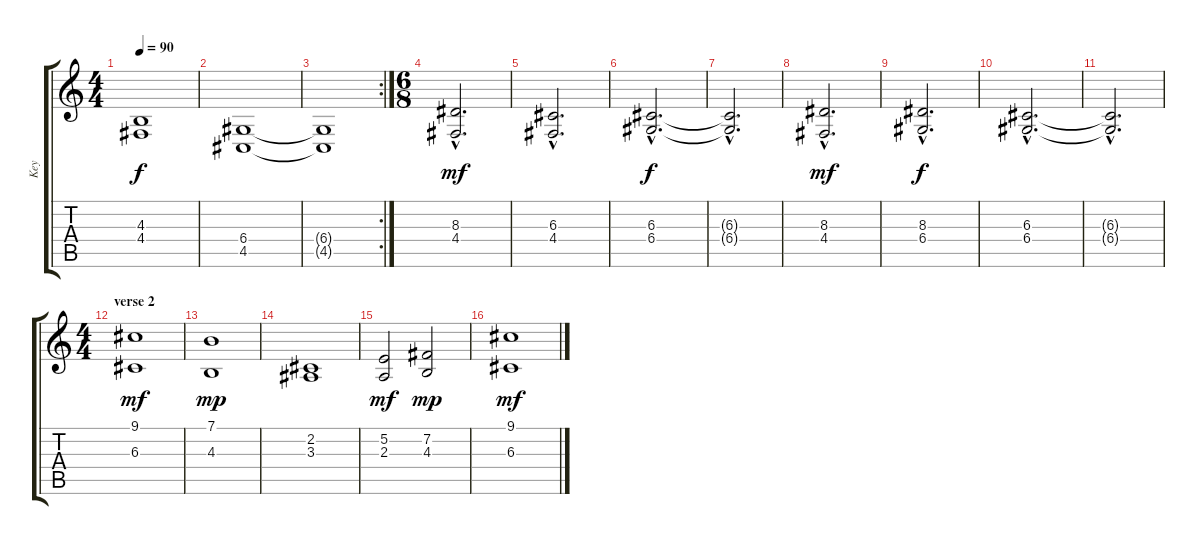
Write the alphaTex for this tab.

\track ("Key" "Key") {instrument pad2warm}
\staff {score tabs}
\tuning (E4 B3 G3 D3 A2 E2) {hide}
\ts (4 4)
\tempo 90
\clef g2
\ks c
(4.3{t} 4.4{t}).1{dy f} |
(6.4 4.5).1 |
\rc 2
(6.4{t} 4.5{t}).1 |
\ts (6 8)
(8.3{hac} 4.4{hac}).2{d dy mf} |
(6.3{hac} 4.4{hac}).2{d} |
(6.3{hac} 6.4{hac}).2{d dy f} |
(6.3{hac t} 6.4{hac t}).2{d} |
(8.3{hac} 4.4{hac}).2{d dy mf} |
(8.3{hac} 6.4{hac}).2{d dy f} |
(6.3{hac} 6.4{hac}).2{d} |
(6.3{hac t} 6.4{hac t}).2{d} |
\ts (4 4)
\section ("" "verse 2")
(9.1 6.3).1{dy mf} |
(7.1 4.3).1{dy mp} |
(2.2 3.3).1 |
(5.2 2.3).2{dy mf} (7.2 4.3).2{dy mp} |
(9.1 6.3).1{dy mf}
